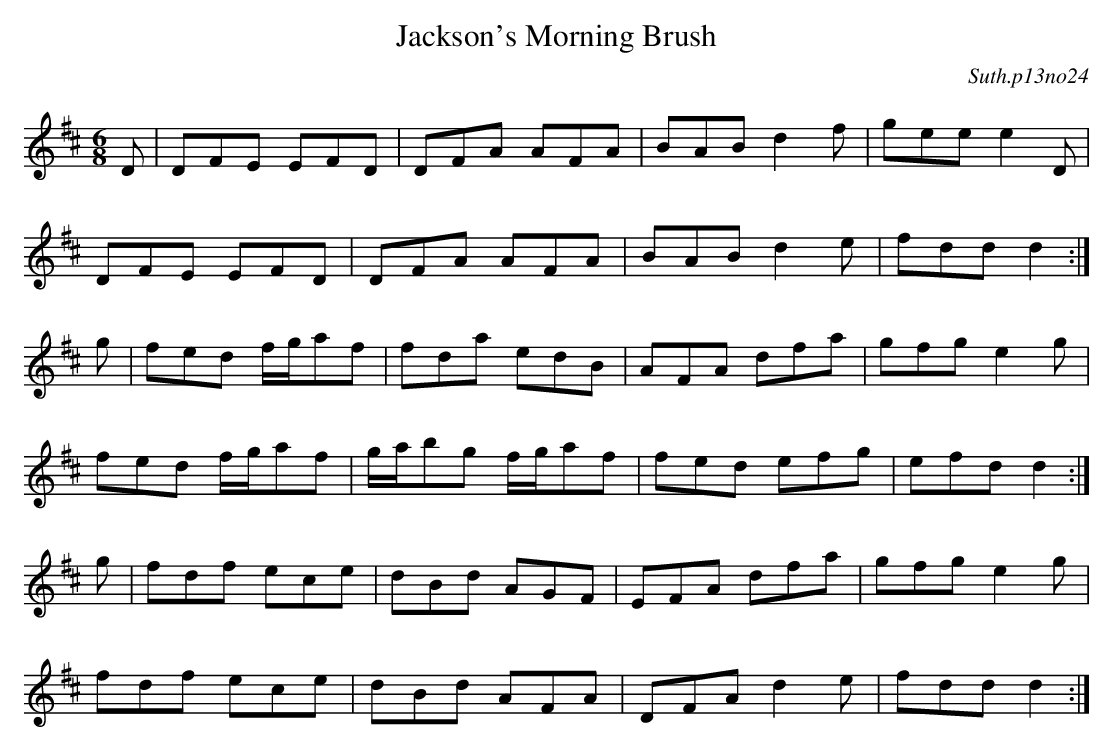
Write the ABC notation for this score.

X:1
T:Jackson's Morning Brush
C:Suth.p13no24
M:6/8
L:1/8
K:D
D|DFE EFD|DFA AFA|BAB d2f|gee e2D|
DFE EFD|DFA AFA|BAB d2e|fdd d2:|
g|fed f/g/af|fda edB|AFA dfa|gfg e2g|
fed f/g/af|g/a/bg f/g/af|fed efg|efd d2:|
g|fdf ece|dBd AGF|EFA dfa|gfg e2g|
fdf ece|dBd AFA|DFA d2e|fdd d2:|
